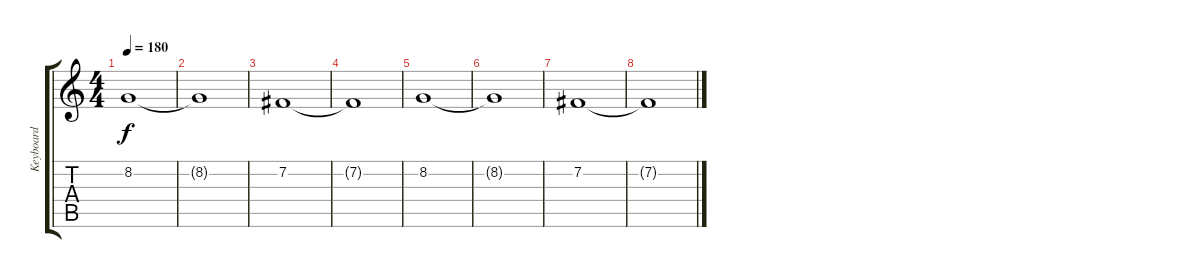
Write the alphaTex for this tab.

\track ("Keyboard" "Keyboard") {instrument lead6voice}
\staff {score tabs}
\tuning (E4 B3 G3 D3 A2 E2) {hide}
\ts (4 4)
\tempo 180
\clef g2
\ks c
8.2.1{dy f} |
8.2{t}.1 |
7.2.1 |
7.2{t}.1 |
8.2.1 |
8.2{t}.1 |
7.2.1 |
7.2{t}.1
